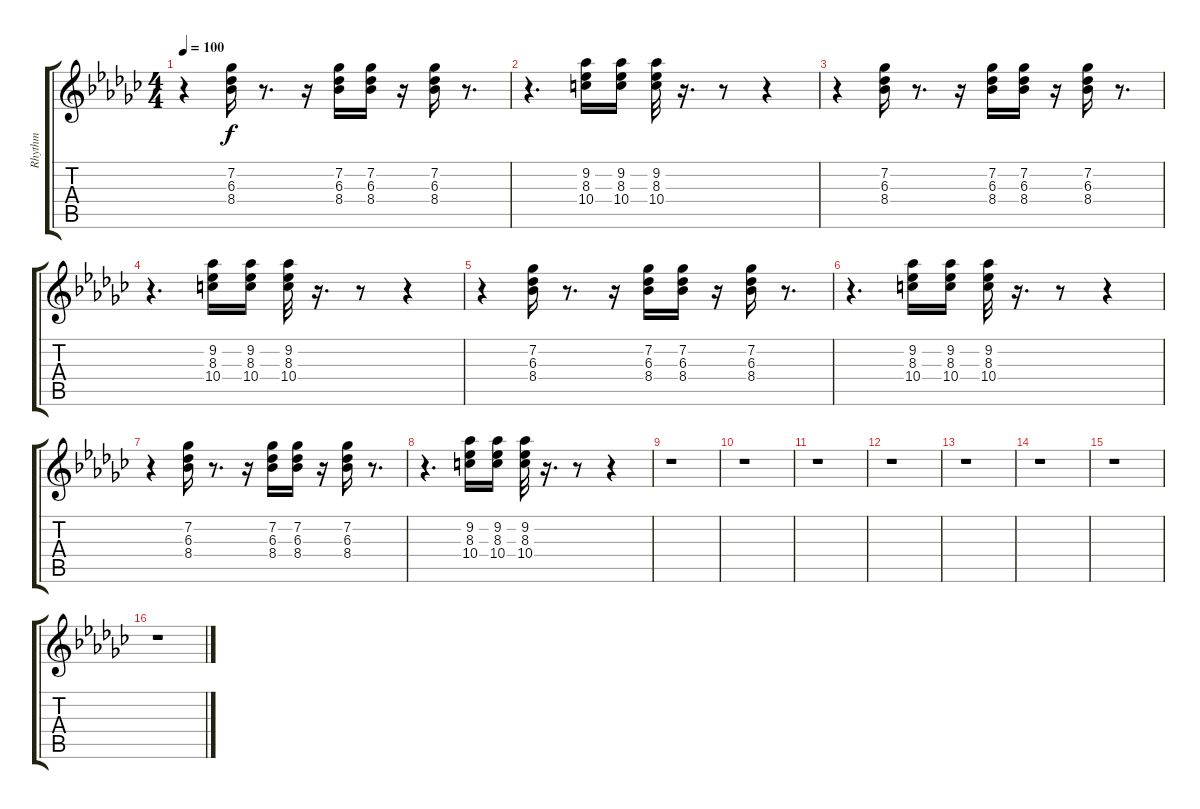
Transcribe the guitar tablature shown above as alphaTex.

\track ("Rhythm " "Rhythm ") {instrument electricguitarjazz}
\staff {score tabs}
\tuning (E4 B3 G3 D3 A2 E2) {hide}
\ts (4 4)
\tempo 100
\clef g2
\ks ebminor
r.4{dy f} (7.2 6.3 8.4).16 r.8{d} r.16 (7.2 6.3 8.4).16 (7.2 6.3 8.4).16 r.16 (7.2 6.3 8.4).16 r.8{d} |
r.4{d} (9.2 8.3 10.4).16 (9.2 8.3 10.4).16 (9.2 8.3 10.4).32 r.16{d} r.8 r.4 |
r.4 (7.2 6.3 8.4).16 r.8{d} r.16 (7.2 6.3 8.4).16 (7.2 6.3 8.4).16 r.16 (7.2 6.3 8.4).16 r.8{d} |
r.4{d} (9.2 8.3 10.4).16 (9.2 8.3 10.4).16 (9.2 8.3 10.4).32 r.16{d} r.8 r.4 |
r.4 (7.2 6.3 8.4).16 r.8{d} r.16 (7.2 6.3 8.4).16 (7.2 6.3 8.4).16 r.16 (7.2 6.3 8.4).16 r.8{d} |
r.4{d} (9.2 8.3 10.4).16 (9.2 8.3 10.4).16 (9.2 8.3 10.4).32 r.16{d} r.8 r.4 |
r.4 (7.2 6.3 8.4).16 r.8{d} r.16 (7.2 6.3 8.4).16 (7.2 6.3 8.4).16 r.16 (7.2 6.3 8.4).16 r.8{d} |
r.4{d} (9.2 8.3 10.4).16 (9.2 8.3 10.4).16 (9.2 8.3 10.4).32 r.16{d} r.8 r.4 |
r.1 |
r.1 |
r.1 |
r.1 |
r.1 |
r.1 |
r.1 |
r.1
